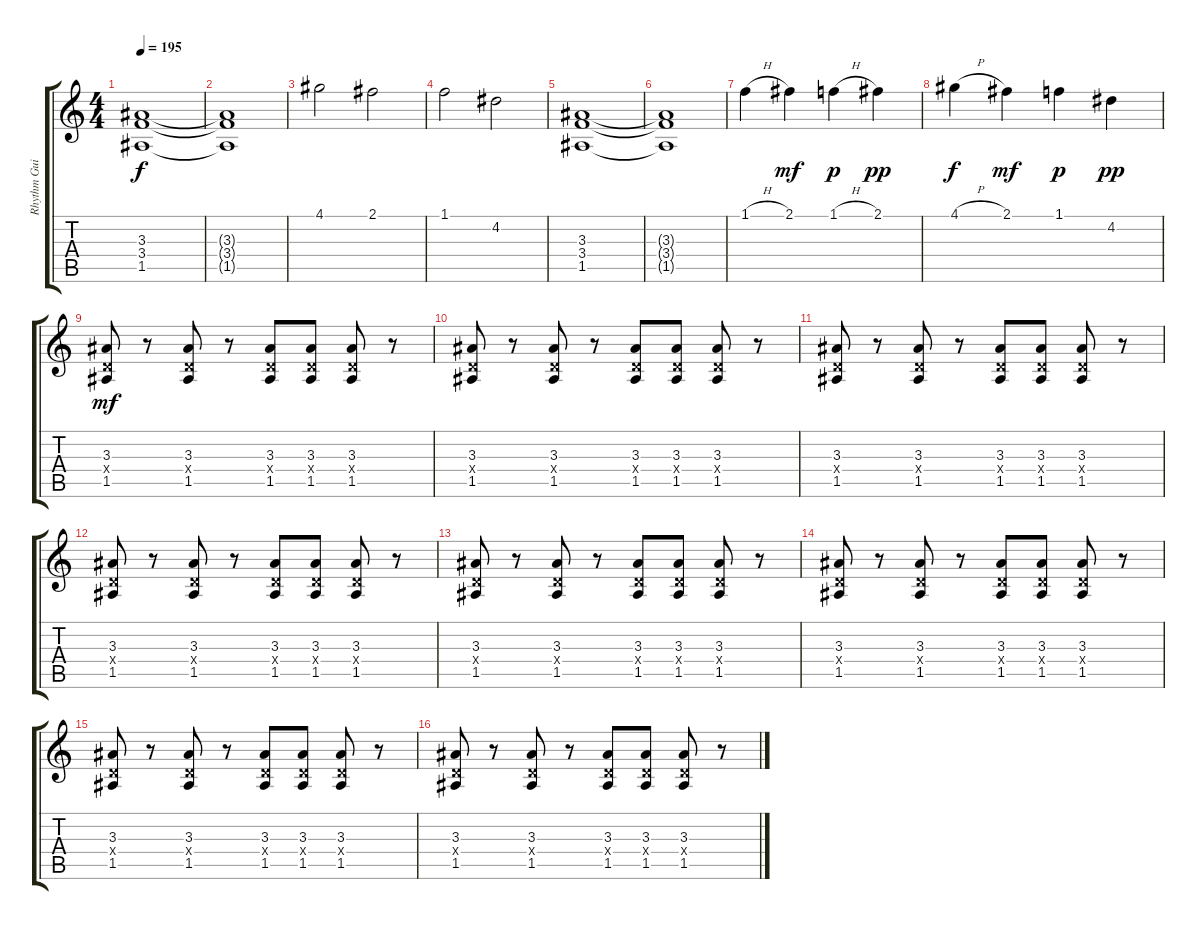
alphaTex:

\track ("Rhythm Guitar" "Rhythm Gui") {instrument distortionguitar}
\staff {score tabs}
\tuning (E4 B3 G3 D3 A2 E2) {hide}
\ts (4 4)
\tempo 195
\clef g2
\ks c
(3.3 3.4 1.5).1{dy f balance 0} |
(3.3{t} 3.4{t} 1.5{t}).1 |
4.1.2 2.1.2 |
1.1.2 4.2.2 |
(3.3 3.4 1.5).1 |
(3.3{t} 3.4{t} 1.5{t}).1 |
1.1{h}.4 2.1.4{dy mf} 1.1{h}.4{dy p} 2.1.4{dy pp} |
4.1{h}.4{dy f} 2.1.4{dy mf} 1.1.4{dy p} 4.2.4{dy pp} |
(3.3 0.4{x} 1.5).8{dy mf} r.8 (3.3 0.4{x} 1.5).8 r.8 (3.3 0.4{x} 1.5).8 (3.3 0.4{x} 1.5).8 (3.3 0.4{x} 1.5).8 r.8 |
(3.3 0.4{x} 1.5).8 r.8 (3.3 0.4{x} 1.5).8 r.8 (3.3 0.4{x} 1.5).8 (3.3 0.4{x} 1.5).8 (3.3 0.4{x} 1.5).8 r.8 |
(3.3 0.4{x} 1.5).8 r.8 (3.3 0.4{x} 1.5).8 r.8 (3.3 0.4{x} 1.5).8 (3.3 0.4{x} 1.5).8 (3.3 0.4{x} 1.5).8 r.8 |
(3.3 0.4{x} 1.5).8 r.8 (3.3 0.4{x} 1.5).8 r.8 (3.3 0.4{x} 1.5).8 (3.3 0.4{x} 1.5).8 (3.3 0.4{x} 1.5).8 r.8 |
(3.3 0.4{x} 1.5).8 r.8 (3.3 0.4{x} 1.5).8 r.8 (3.3 0.4{x} 1.5).8 (3.3 0.4{x} 1.5).8 (3.3 0.4{x} 1.5).8 r.8 |
(3.3 0.4{x} 1.5).8 r.8 (3.3 0.4{x} 1.5).8 r.8 (3.3 0.4{x} 1.5).8 (3.3 0.4{x} 1.5).8 (3.3 0.4{x} 1.5).8 r.8 |
(3.3 0.4{x} 1.5).8 r.8 (3.3 0.4{x} 1.5).8 r.8 (3.3 0.4{x} 1.5).8 (3.3 0.4{x} 1.5).8 (3.3 0.4{x} 1.5).8 r.8 |
(3.3 0.4{x} 1.5).8 r.8 (3.3 0.4{x} 1.5).8 r.8 (3.3 0.4{x} 1.5).8 (3.3 0.4{x} 1.5).8 (3.3 0.4{x} 1.5).8 r.8
